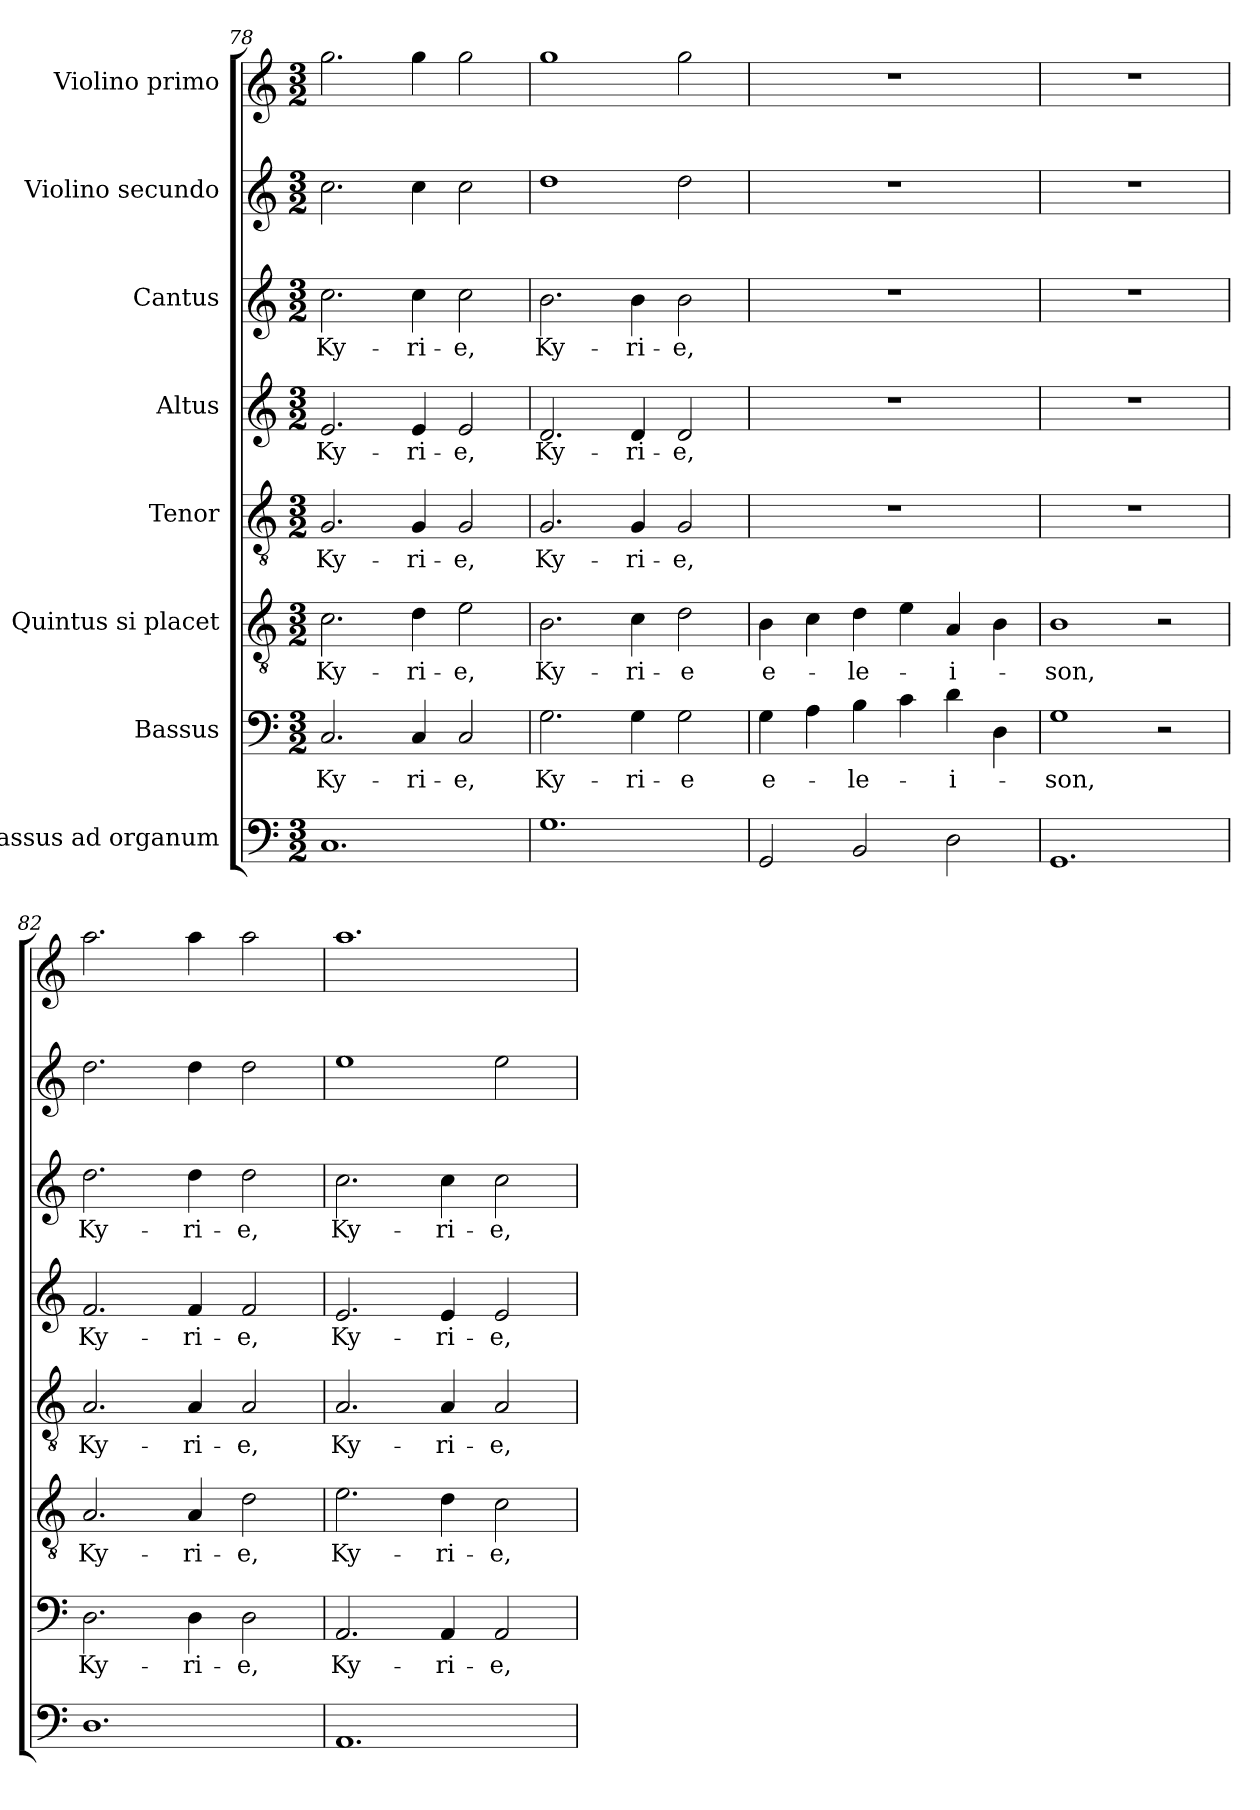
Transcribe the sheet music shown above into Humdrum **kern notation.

**kern	**kern	**text	**kern	**text	**kern	**text	**kern	**text	**kern	**text	**kern	**kern
*part8	*part7	*part7	*part6	*part6	*part5	*part5	*part4	*part4	*part3	*part3	*part2	*part1
*staff8	*staff7	*staff7	*staff6	*staff6	*staff5	*staff5	*staff4	*staff4	*staff3	*staff3	*staff2	*staff1
*I"Bassus ad organum	*I"Bassus	*	*I"Quintus si placet	*	*I"Tenor	*	*I"Altus	*	*I"Cantus	*	*I"Violino secundo	*I"Violino primo
!!LO:PB:g=z
*clefF4	*clefF4	*	*clefGv2	*	*clefGv2	*	*clefG2	*	*clefG2	*	*clefG2	*clefG2
*k[]	*k[]	*	*k[]	*	*k[]	*	*k[]	*	*k[]	*	*k[]	*k[]
*C:	*C:	*	*C:	*	*C:	*	*C:	*	*C:	*	*C:	*C:
*M3/2	*M3/2	*	*M3/2	*	*M3/2	*	*M3/2	*	*M3/2	*	*M3/2	*M3/2
=78	=78	=78	=78	=78	=78	=78	=78	=78	=78	=78	=78	=78
!	!	!LO:LY:b	!	!LO:LY:b	!	!LO:LY:b	!	!LO:LY:b	!	!LO:LY:b	!	!
1.C	2.C/	Ky-	2.c\	Ky-	2.G/	Ky-	2.e/	Ky-	2.cc\	Ky-	2.cc\	2.gg\
!	!	!LO:LY:b	!	!LO:LY:b	!	!LO:LY:b	!	!LO:LY:b	!	!LO:LY:b	!	!
.	4C/	-ri-	4d\	-ri-	4G/	-ri-	4e/	-ri-	4cc\	-ri-	4cc\	4gg\
!	!	!LO:LY:b	!	!LO:LY:b	!	!LO:LY:b	!	!LO:LY:b	!	!LO:LY:b	!	!
.	2C/	-e,	2e\	-e,	2G/	-e,	2e/	-e,	2cc\	-e,	2cc\	2gg\
=79	=79	=79	=79	=79	=79	=79	=79	=79	=79	=79	=79	=79
!	!	!LO:LY:b	!	!LO:LY:b	!	!LO:LY:b	!	!LO:LY:b	!	!LO:LY:b	!	!
1.G	2.G\	Ky-	2.B\	Ky-	2.G/	Ky-	2.d/	Ky-	2.b\	Ky-	1dd	1gg
!	!	!LO:LY:b	!	!LO:LY:b	!	!LO:LY:b	!	!LO:LY:b	!	!LO:LY:b	!	!
.	4G\	-ri-	4c\	-ri-	4G/	-ri-	4d/	-ri-	4b\	-ri-	.	.
!	!	!LO:LY:b	!	!LO:LY:b	!	!LO:LY:b	!	!LO:LY:b	!	!LO:LY:b	!	!
.	2G\	-e	2d\	-e	2G/	-e,	2d/	-e,	2b\	-e,	2dd\	2gg\
=80	=80	=80	=80	=80	=80	=80	=80	=80	=80	=80	=80	=80
!	!	!LO:LY:b	!	!LO:LY:b	!	!	!	!	!	!	!	!
2GG/	4G\	e-	4B\	e-	1.r	.	1.r	.	1.r	.	1.r	1.r
.	4A\	.	4c\	.	.	.	.	.	.	.	.	.
!	!	!LO:LY:b	!	!LO:LY:b	!	!	!	!	!	!	!	!
2BB/	4B\	-le-	4d\	-le-	.	.	.	.	.	.	.	.
.	4c\	.	4e\	.	.	.	.	.	.	.	.	.
!	!	!LO:LY:b	!	!LO:LY:b	!	!	!	!	!	!	!	!
2D\	4d\	-i-	4A/	-i-	.	.	.	.	.	.	.	.
.	4D\	.	4B\	.	.	.	.	.	.	.	.	.
=81	=81	=81	=81	=81	=81	=81	=81	=81	=81	=81	=81	=81
!	!	!LO:LY:b	!	!LO:LY:b	!	!	!	!	!	!	!	!
1.GG	1G	-son,	1B	-son,	1.r	.	1.r	.	1.r	.	1.r	1.r
.	2r	.	2r	.	.	.	.	.	.	.	.	.
=82	=82	=82	=82	=82	=82	=82	=82	=82	=82	=82	=82	=82
!	!	!LO:LY:b	!	!LO:LY:b	!	!LO:LY:b	!	!LO:LY:b	!	!LO:LY:b	!	!
1.D	2.D\	Ky-	2.A/	Ky-	2.A/	Ky-	2.f/	Ky-	2.dd\	Ky-	2.dd\	2.aa\
!	!	!LO:LY:b	!	!LO:LY:b	!	!LO:LY:b	!	!LO:LY:b	!	!LO:LY:b	!	!
.	4D\	-ri-	4A/	-ri-	4A/	-ri-	4f/	-ri-	4dd\	-ri-	4dd\	4aa\
!	!	!LO:LY:b	!	!LO:LY:b	!	!LO:LY:b	!	!LO:LY:b	!	!LO:LY:b	!	!
.	2D\	-e,	2d\	-e,	2A/	-e,	2f/	-e,	2dd\	-e,	2dd\	2aa\
=83	=83	=83	=83	=83	=83	=83	=83	=83	=83	=83	=83	=83
!	!	!LO:LY:b	!	!LO:LY:b	!	!LO:LY:b	!	!LO:LY:b	!	!LO:LY:b	!	!
1.AA	2.AA/	Ky-	2.e\	Ky-	2.A/	Ky-	2.e/	Ky-	2.cc\	Ky-	1ee	1.aa
!	!	!LO:LY:b	!	!LO:LY:b	!	!LO:LY:b	!	!LO:LY:b	!	!LO:LY:b	!	!
.	4AA/	-ri-	4d\	-ri-	4A/	-ri-	4e/	-ri-	4cc\	-ri-	.	.
!	!	!LO:LY:b	!	!LO:LY:b	!	!LO:LY:b	!	!LO:LY:b	!	!LO:LY:b	!	!
.	2AA/	-e,	2c\	-e,	2A/	-e,	2e/	-e,	2cc\	-e,	2ee\	.
=	=	=	=	=	=	=	=	=	=	=	=	=
*-	*-	*-	*-	*-	*-	*-	*-	*-	*-	*-	*-	*-
